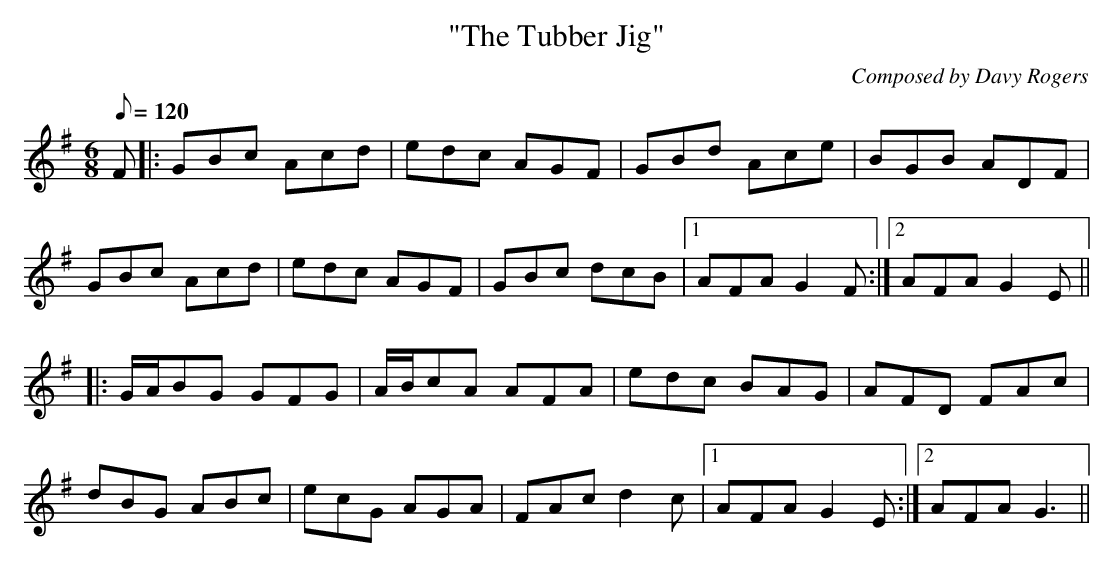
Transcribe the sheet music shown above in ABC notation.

X:1
T:"The Tubber Jig"
C:Composed by Davy Rogers
L:1/8
Q:120
K:G
M:6/8
F |: GBc Acd | edc AGF | GBd Ace | BGB ADF |
GBc Acd | edc AGF | GBc dcB |1 AFA G2F :|2 AFA G2E ||
|: G/A/BG GFG | A/B/cA AFA | edc BAG | AFD FAc |
dBG ABc | ecG AGA | FAc d2c |1 AFA G2E :|2 AFA G3 ||
